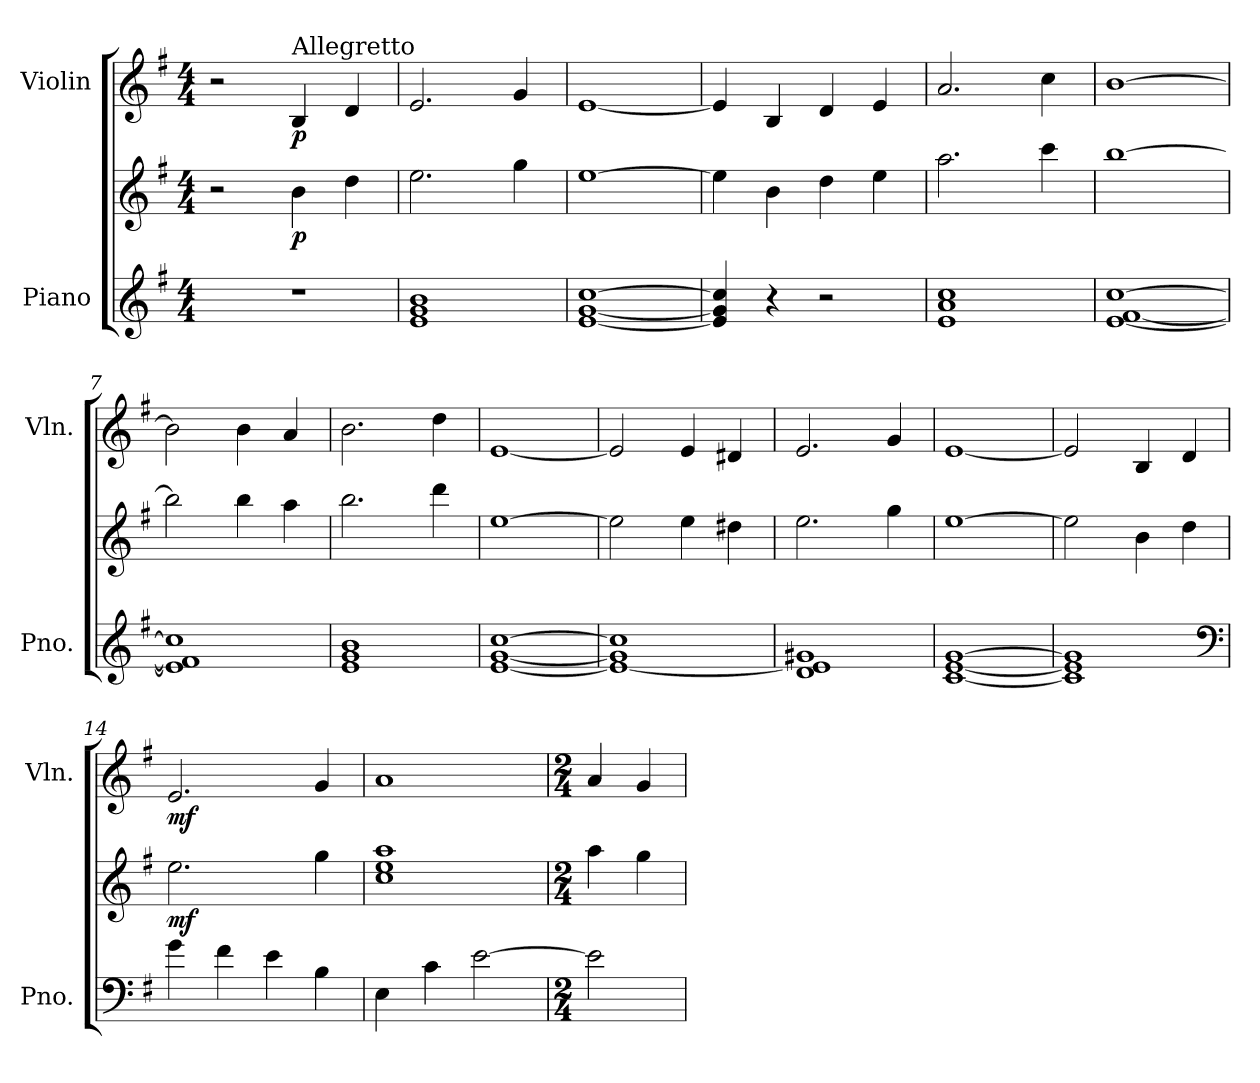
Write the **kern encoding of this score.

**kern	**kern	**dynam	**kern	**dynam
*part2	*part2	*part2	*part1	*part1
*staff3	*staff2	*staff2/3	*staff1	*staff1
*I"Piano	*	*	*I"Violin	*
*I'Pno.	*	*	*I'Vln.	*
*	*clefG2	*	*clefG2	*
*k[f#]	*k[f#]	*	*k[f#]	*
*G:	*G:	*	*G:	*
*M4/4	*M4/4	*	*M4/4	*
=1	=1	=1	=1	=1
1r	2r	.	2r	.
!	!	!	!LO:TX:a:t=Allegretto	!
!	!	!LO:DY:b	!	!LO:DY:b
.	4b\	p	4B/	p
.	4dd\	.	4d/	.
=2	=2	=2	=2	=2
1e 1g 1b	2.ee\	.	2.e/	.
.	4gg\	.	4g/	.
=3	=3	=3	=3	=3
[1e [1g [1cc	[1ee	.	[1e	.
=4	=4	=4	=4	=4
4e/] 4g/] 4cc/]	4ee\]	.	4e/]	.
4r	4b\	.	4B/	.
2r	4dd\	.	4d/	.
.	4ee\	.	4e/	.
=5	=5	=5	=5	=5
1e 1a 1cc	2.aa\	.	2.a/	.
.	4ccc\	.	4cc\	.
=6	=6	=6	=6	=6
[1e [1f# [1cc	[1bb	.	[1b	.
=7	=7	=7	=7	=7
1e] 1f#] 1cc]	2bb\]	.	2b\]	.
.	4bb\	.	4b\	.
.	4aa\	.	4a/	.
=8	=8	=8	=8	=8
1e 1g 1b	2.bb\	.	2.b\	.
.	4ddd\	.	4dd\	.
=9	=9	=9	=9	=9
[1e [1g [1cc	[1ee	.	[1e	.
!!LO:LB:g=z
=10	=10	=10	=10	=10
1e_ 1g] 1cc]	2ee\]	.	2e/]	.
.	4ee\	.	4e/	.
.	4dd#X\	.	4d#X/	.
=11	=11	=11	=11	=11
1d 1e] 1g#X	2.ee\	.	2.e/	.
.	4gg\	.	4g/	.
=12	=12	=12	=12	=12
[1c [1e [1g	[1ee	.	[1e	.
=13	=13	=13	=13	=13
1c] 1e] 1g]	2ee\]	.	2e/]	.
.	4b\	.	4B/	.
.	4dd\	.	4d/	.
*clefF4	*	*	*	*
=14	=14	=14	=14	=14
!	!	!LO:DY:b	!	!LO:DY:b
4g\	2.ee\	mf	2.e/	mf
4f#\	.	.	.	.
4e\	.	.	.	.
4B\	4gg\	.	4g/	.
=15	=15	=15	=15	=15
4E\	1cc 1ee 1aa	.	1a	.
4c\	.	.	.	.
[2e\	.	.	.	.
=16	=16	=16	=16	=16
*M2/4	*M2/4	*	*M2/4	*
2e\]	4aa\	.	4a/	.
.	4gg\	.	4g/	.
=	=	=	=	=
*-	*-	*-	*-	*-
